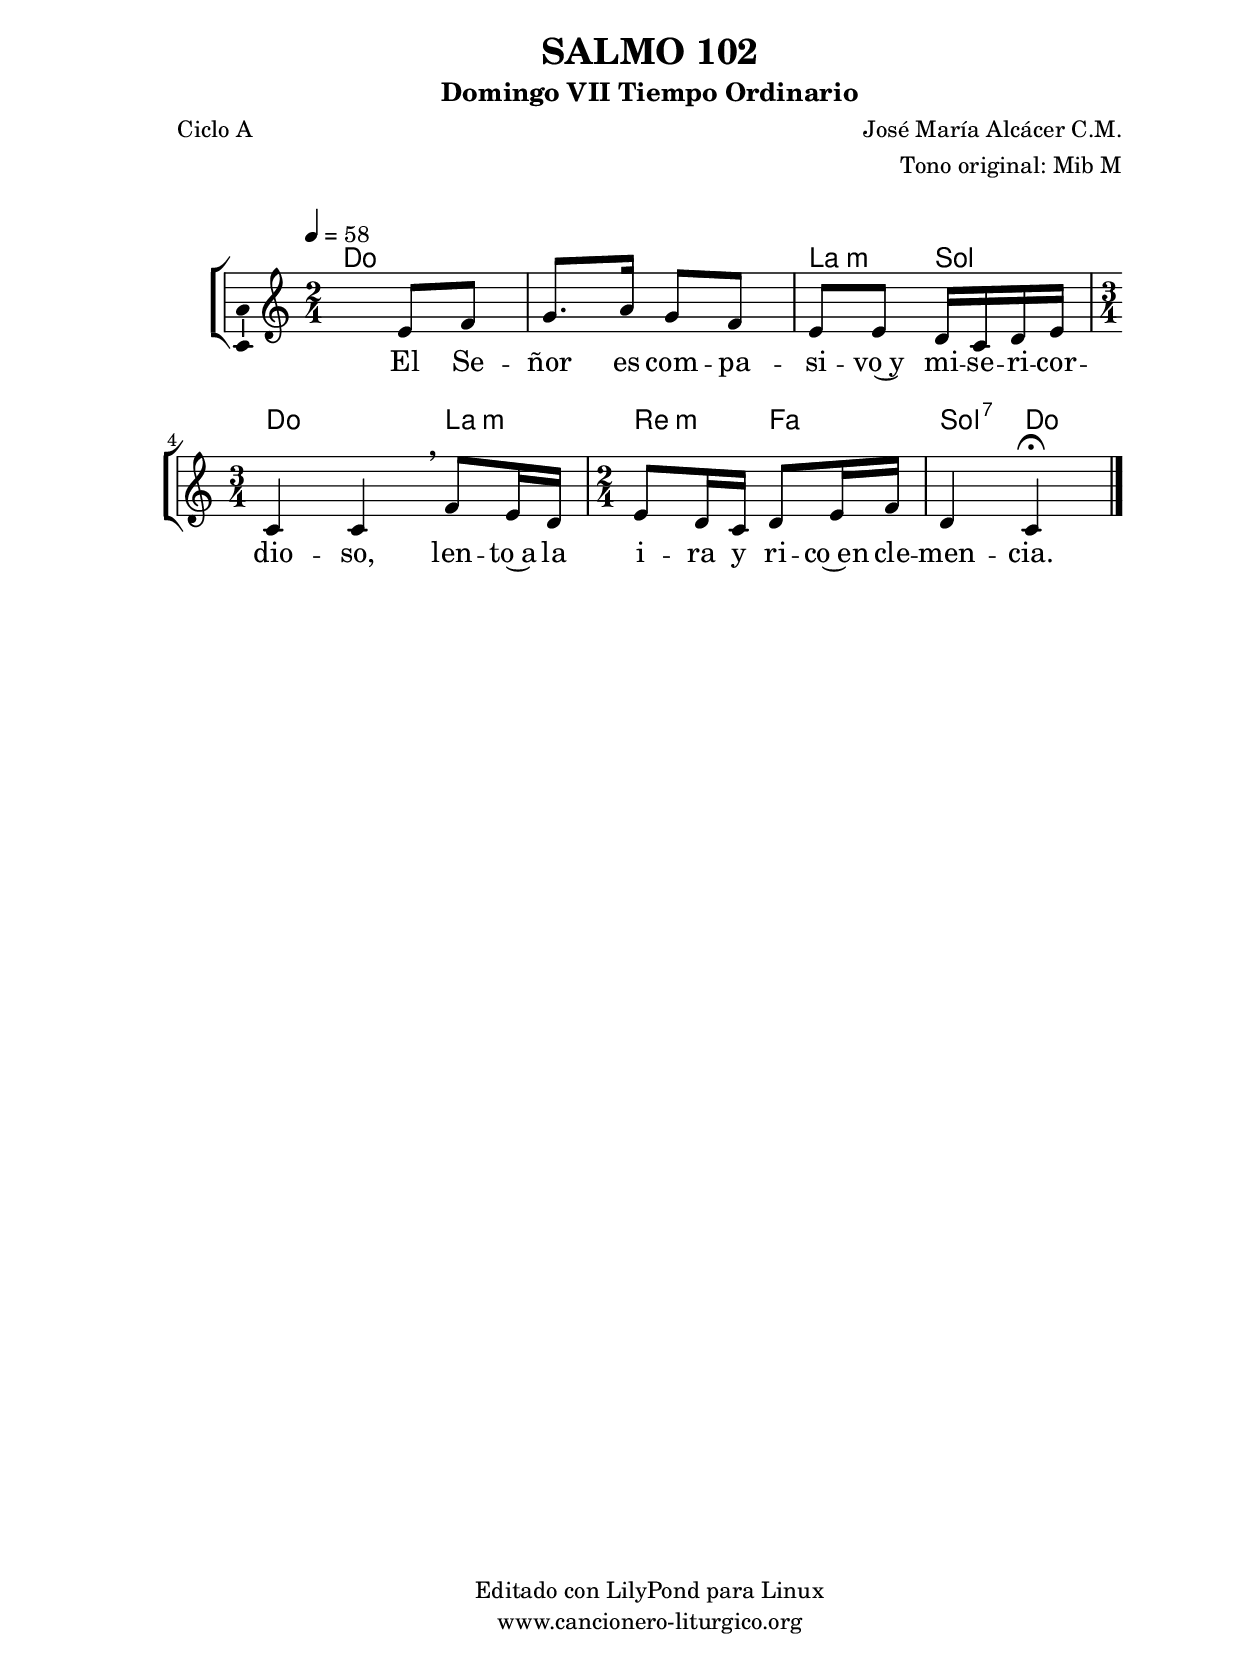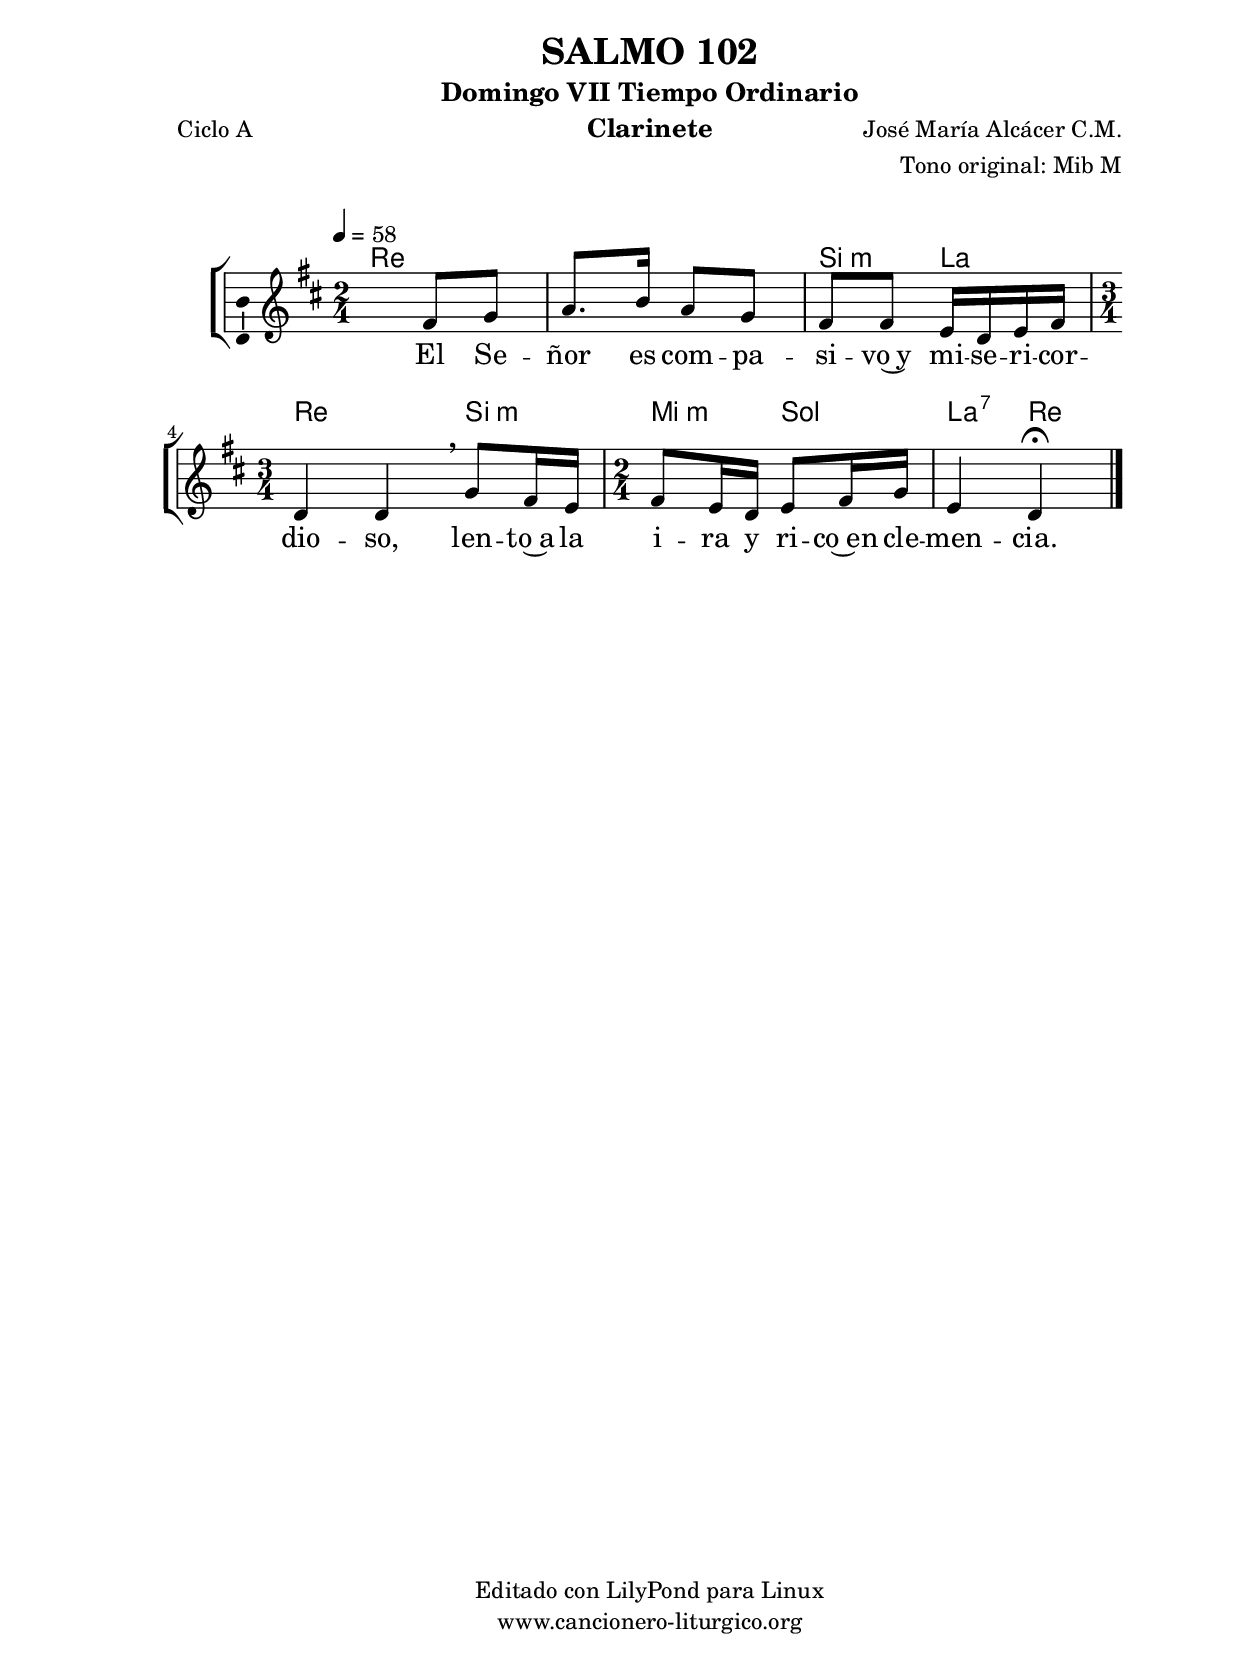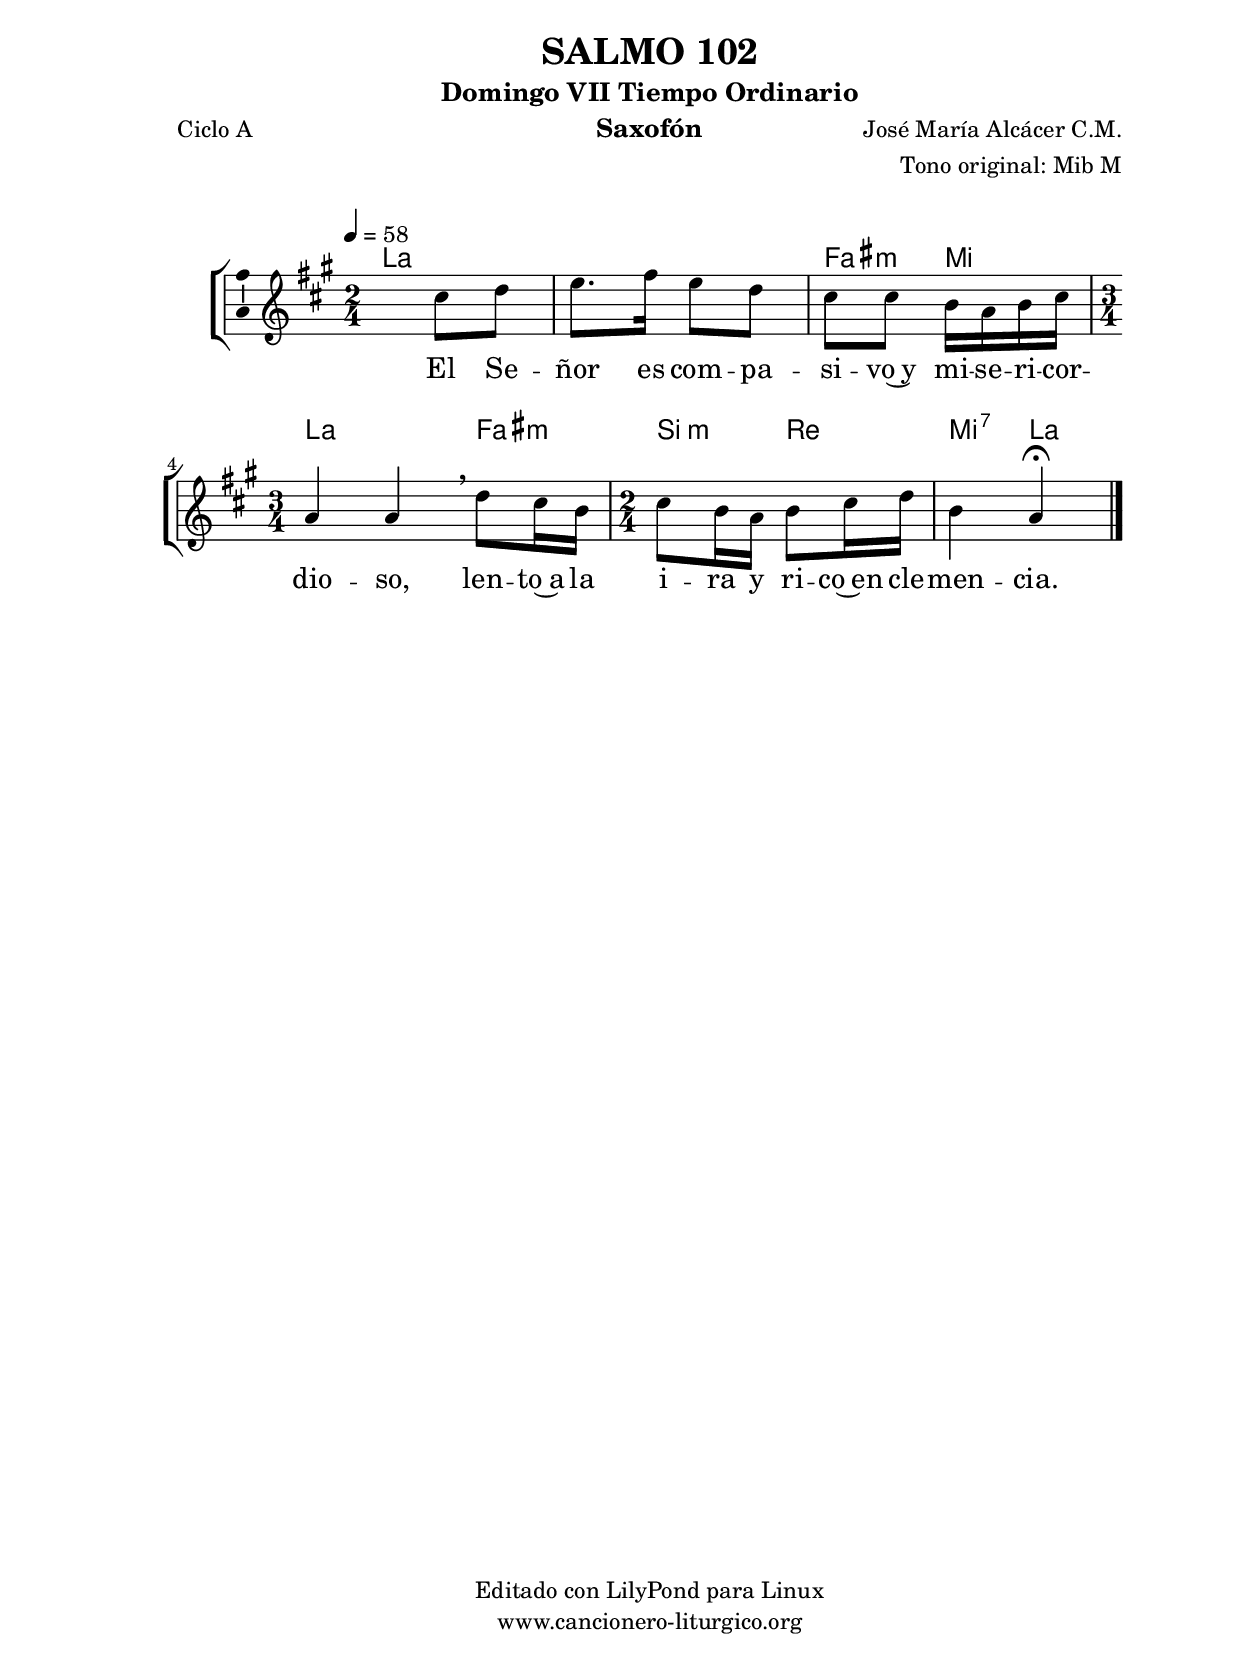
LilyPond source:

%
%para convertir .midi en .wav:
%timidity filename.midi -Ow -o finename.wav
%
%
%Para convertir de .wav a .mp3:
%lame -h -m j filename.wav
%
%
%para escuchar el midi:
%timidity nombrefichero.midi
%


%versión de lilypond para la que se ha escrito esta partitura:
\version "2.16.0"

	%Tamaño papel
	#(set-default-paper-size "a4")
	%Tamaño partitura
	#(set-global-staff-size 20)
	%No responde al pulsar sobre una nota
	#(ly:set-option 'point-and-click #f)

%parámetros del encabezamiento:
\header {
	title = "SALMO 102"
	subtitle = "Domingo VII Tiempo Ordinario"
	composer = "José María Alcácer C.M."
	poet = "Ciclo A"
	meter = ""
	arranger = "Tono original: Mib M"
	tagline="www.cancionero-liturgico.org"
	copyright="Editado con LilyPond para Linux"
	}

%parámetros asociados al papel:
\paper  {
	oddHeaderMarkup = \markup {\fill-line { \on-the-fly #not-first-page \fromproperty #'header:title \on-the-fly #not-first-page \fromproperty #'header:composer }}
	evenHeaderMarkup = \markup {\fill-line { \fromproperty #'header:composer \fromproperty #'header:title }}
	#(set-paper-size "a4")
	print-page-number = ##f
	first-page-number = 1
	print-first-page-number = ##f
%	head-separation = 3.0 \cm
	top-margin = 2.0 \cm
	bottom-margin = 0.5\cm
%%%	bottom-margin = -1.0\cm
	left-margin = 3.0 \cm
	line-width = 16.0 \cm 
	indent = 8\mm
	interscoreline = 2.\mm
	between-system-space = 15\mm
%	para que las partituras no llenen la hoja:
	ragged-bottom = ##t
%	idem para la última hoja:
	ragged-last-bottom = ##f
%	para que las partituras llenen el ancho del papel:
	ragged-last = ##f
	after-title-space = 2.5 \cm
%page-count=1
%system-count=8

	%Flexible Vertical Spacing
%	markup-markup-spacing =
%	#'((basic-distance . 15) (minimum-distance . 15) (padding . 3))
	markup-system-spacing =
	#'((basic-distance . 15) (minimum-distance . 15) (padding . 3))
	system-system-spacing =
	#'((basic-distance . 15) (minimum-distance . 15) (padding . 3))
	score-system-spacing =
	#'((basic-distance . 15) (minimum-distance . 15) (padding . 5))
%	top-system-spacing = % header
%	#'((basic-distance . 8) (minimum-distance . 0) (padding . 3))
%	top-markup-spacing =
%	#'((basic-distance . 20) (minimum-distance . 20) (padding . 3))
	last-bottom-spacing = % footer
	#'((basic-distance . 5) (minimum-distance . 5) (padding . 3))
%	score-markup-spacing =
%	#'((basic-distance . 16) (minimum-distance . 13) (padding . 3))

	}


%parámetros que afectan a toda la partitura:
global =  {
	%clave de sol (G):
	\clef G
	%armadura:
	\transpose ees c
	\key ees \major
	\tempo 4=58
	\set Score.tempoHideNote = ##f
	}


acordes = {
	\italianChords
	\chordmode {
	\transpose ees c {

	ees2
	ees
	c4:m bes
	ees2 c4:m
	f4:m aes
	bes:7 ees

	}
	}
}

melodia = 
\transpose ees c {
	\relative c''{
	\time 2/4
%	\partial 4*1

s4 g8 aes
bes8. c16 bes8 aes
g8 g f16 ees f g
\time 3/4
ees4 ees \breathe aes8 g16 f
\time 2/4
g8 f16 ees f8 g16 aes
f4 ees \fermata

	\bar "|."
	}
	}


texto = \lyricmode {
El Se -- ñor es com -- pa -- si -- vo~y mi -- se -- ri -- cor -- dio -- so,
len -- to~a la i -- ra y ri -- co~en cle -- men -- cia.
	}


acordesStaff = \context ChordNames = acordesStaff <<
	\set chordChanges = ##t
	\acordes
	>>


vozStaff = \context Voice = vozStaff
\with {\consists "Ambitus_engraver"}
<<
%	\set Staff.instrumentName = ""
%	\set Staff.shortInstrumentName = ""
%	\set Staff.midiInstrument = #"clarinet"
%	\set Staff.midiInstrument = #"cello"
%	\set Staff.midiInstrument = #"flute"
	\set Staff.midiInstrument = #"electric guitar (jazz)"
%	\set Staff.midiInstrument = #"english horn"
%	\set Staff.midiInstrument = #"violin"
%	\set Staff.midiInstrument = #"glockenspiel"
	\set Staff.midiMinimumVolume = #0.7
	\set Staff.midiMaximumVolume = #0.9
	\global
	\melodia
	>>


textoStaff = \context Lyrics = textoStaff <<
	\lyricsto vozStaff \texto
	>>

\book {
	\score {
		\context ChoirStaff {
			\override StaffGroup.SystemStartBracket #'collapse-height = #1
			\override Score.SystemStartBar #'collapse-height = #1
			<<
			\acordesStaff
			\vozStaff
			\textoStaff
			>>
			}
		\layout {
	    		\context {
				\Lyrics
				\override LyricText #'font-size = #2
				}
	   		 \context {
				\Score
				%fontSize = #3
				\override StaffSymbol #'staff-space = #(magstep +3)
				%\override Beam #'thickness = #0.55
				%\override SpacingSpanner #'spacing-increment = #1.0
				%\override Slur #'height-limit = #1.5
				}
			}
		}
	\score {
		\unfoldRepeats
		\context ChoirStaff {
			<<
			\acordesStaff
			\vozStaff
			>>
			}
		\midi {
	  		\context {
	  			\Score
				tempoWholesPerMinute = #(ly:make-moment 70 4)
				}
			}
		}
	}

%Partitura para clarinete
#(define output-suffix "C")
\book {
	\header{
		instrument = "Clarinete"
		}
	\score {
		\context ChoirStaff {
			\override StaffGroup.SystemStartBracket #'collapse-height = #1
			\override Score.SystemStartBar #'collapse-height = #1
\transpose c d
			<<
			\acordesStaff
			\vozStaff
			\textoStaff
			>>
			}
		\layout {
	    		\context {
				\Lyrics
				\override LyricText #'font-size = #2
				}
	   		 \context {
				\Score
				%fontSize = #3
				\override StaffSymbol #'staff-space = #(magstep +3)
				%\override Beam #'thickness = #0.55
				%\override SpacingSpanner #'spacing-increment = #1.0
				%\override Slur #'height-limit = #1.5
				}
			}
		}
	}

%Partitura para saxofón
#(define output-suffix "S")
\book {
	\header{
		instrument = "Saxofón"
		}
	\score {
		\context ChoirStaff {
			\override StaffGroup.SystemStartBracket #'collapse-height = #1
			\override Score.SystemStartBar #'collapse-height = #1
\transpose c a
			<<
			\acordesStaff
			\vozStaff
			\textoStaff
			>>
			}
		\layout {
	    		\context {
				\Lyrics
				\override LyricText #'font-size = #2
				}
	   		 \context {
				\Score
				%fontSize = #3
				\override StaffSymbol #'staff-space = #(magstep +3)
				%\override Beam #'thickness = #0.55
				%\override SpacingSpanner #'spacing-increment = #1.0
				%\override Slur #'height-limit = #1.5
				}
			}
		}
	}

